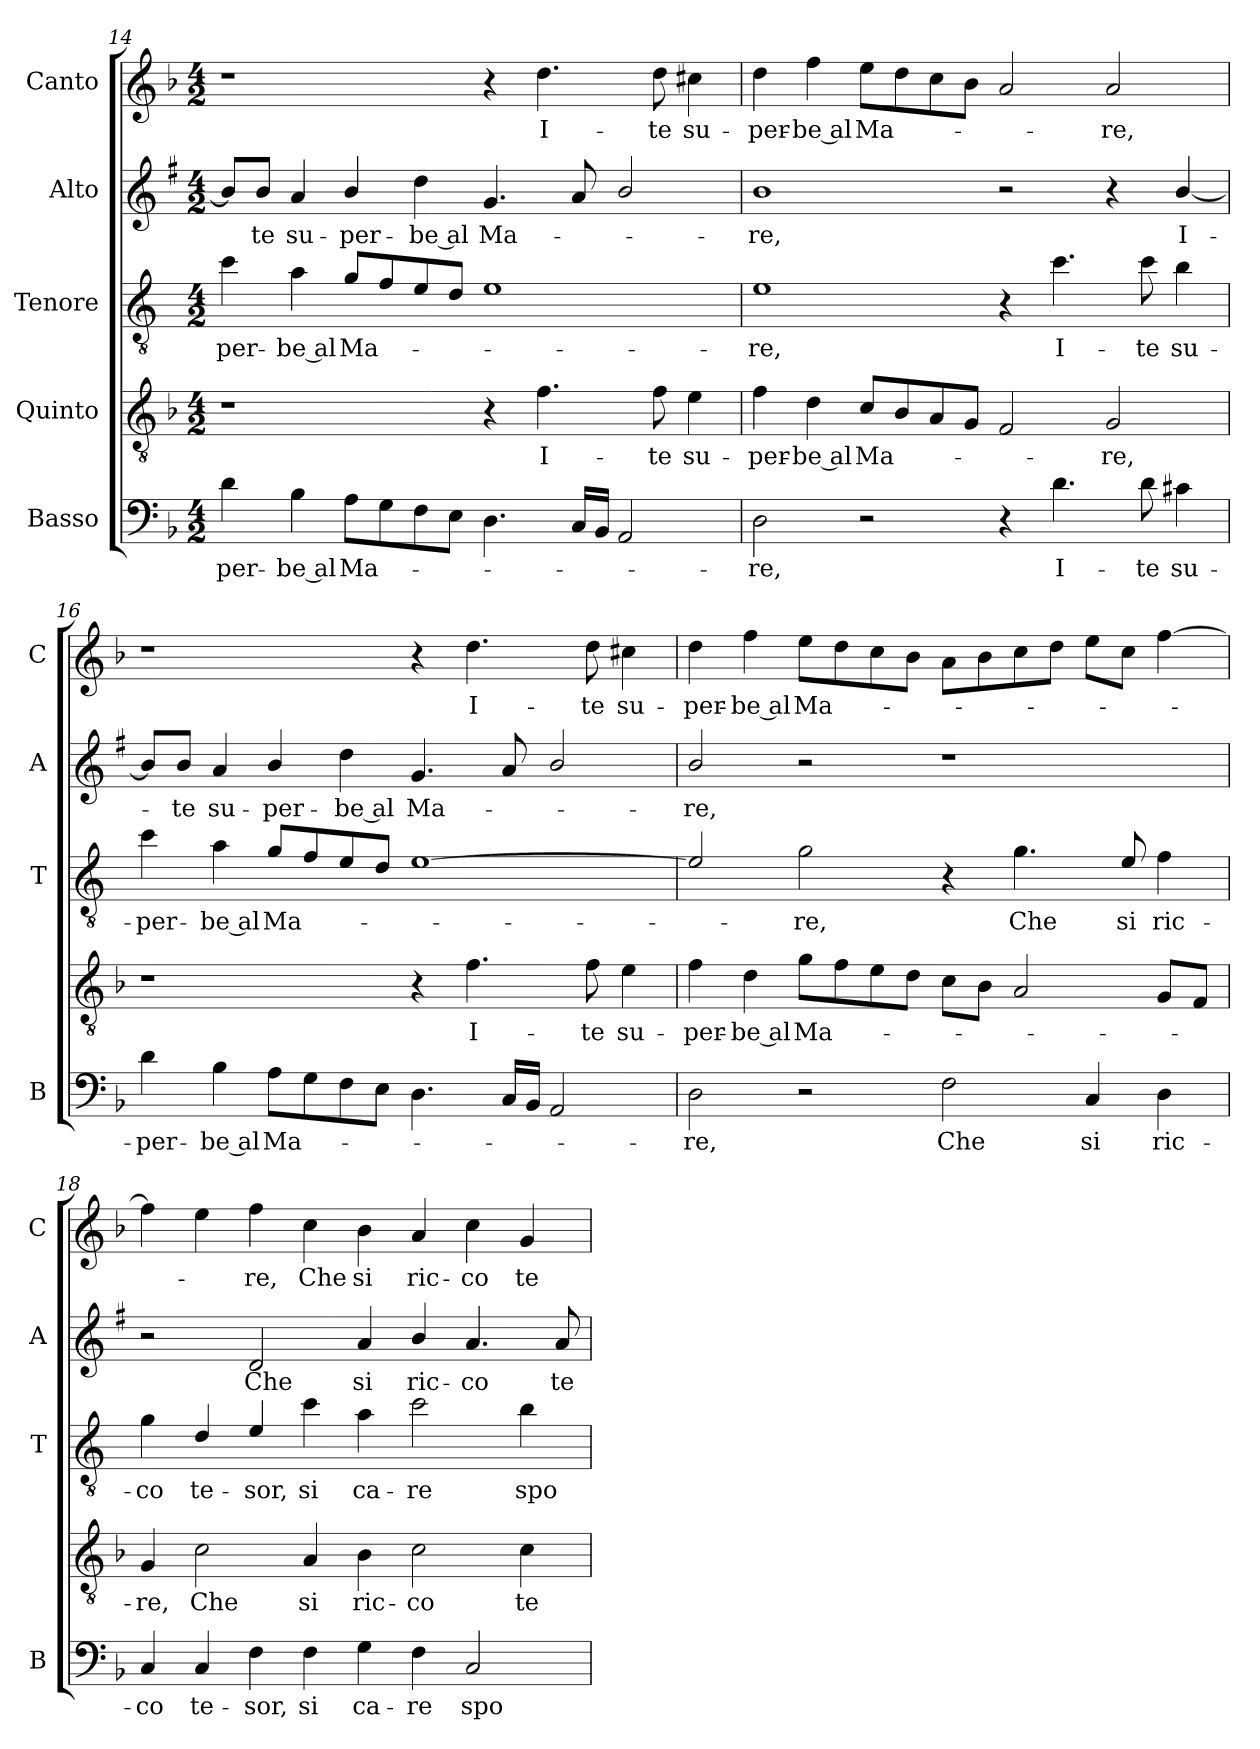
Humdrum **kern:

**kern	**text	**kern	**text	**kern	**text	**kern	**text	**kern	**text
*part5	*part5	*part4	*part4	*part3	*part3	*part2	*part2	*part1	*part1
*staff5	*staff5	*staff4	*staff4	*staff3	*staff3	*staff2	*staff2	*staff1	*staff1
*I"Basso	*	*I"Quinto	*	*I"Tenore	*	*I"Alto	*	*I"Canto	*
*I'B	*	*	*	*I'T	*	*I'A	*	*I'C	*
!!LO:LB:g=z
*clefF4	*	*clefGv2	*	*clefGv2	*	*clefG2	*	*clefG2	*
*	*	*	*	*ITrd4c7	*	*ITrd1c2	*	*	*
*k[b-]	*	*k[b-]	*	*k[b-]	*	*k[b-]	*	*k[b-]	*
*F:	*	*F:	*	*F:	*	*F:	*	*F:	*
*M4/2	*	*M4/2	*	*M4/2	*	*M4/2	*	*M4/2	*
=14	=14	=14	=14	=14	=14	=14	=14	=14	=14
!	!LO:LY:b	!	!	!	!LO:LY:b	!	!	!	!
4d\	-per-	1r	.	4f\	-per-	8a/L]	.	1r	.
!	!	!	!	!	!	!	!LO:LY:b	!	!
.	.	.	.	.	.	8a/J	-te	.	.
!	!LO:LY:b	!	!	!	!LO:LY:b	!	!LO:LY:b	!	!
4B-\	-be al	.	.	4d\	-be al	4g/	su-	.	.
!	!LO:LY:b	!	!	!	!LO:LY:b	!	!LO:LY:b	!	!
8A\L	Ma-	.	.	8c/L	Ma-	4a/	-per-	.	.
8G\	.	.	.	8B-/	.	.	.	.	.
!	!	!	!	!	!	!	!LO:LY:b	!	!
8F\	.	.	.	8A/	.	4cc\	-be al	.	.
8E\J	.	.	.	8G/J	.	.	.	.	.
!	!	!	!	!	!	!	!LO:LY:b	!	!
4.D\	.	4r	.	1A	.	4.f/	Ma-	4r	.
!	!	!	!LO:LY:b	!	!	!	!	!	!LO:LY:b
.	.	4.f\	I-	.	.	.	.	4.dd\	I-
16C/LL	.	.	.	.	.	8g/	.	.	.
16BB-/JJ	.	.	.	.	.	.	.	.	.
2AA/	.	.	.	.	.	2a/	.	.	.
!	!	!	!LO:LY:b	!	!	!	!	!	!LO:LY:b
.	.	8f\	-te	.	.	.	.	8dd\	-te
!	!	!	!LO:LY:b	!	!	!	!	!	!LO:LY:b
.	.	4e\	su-	.	.	.	.	4cc#X\	su-
=15	=15	=15	=15	=15	=15	=15	=15	=15	=15
!	!LO:LY:b	!	!LO:LY:b	!	!LO:LY:b	!	!LO:LY:b	!	!LO:LY:b
2D\	-re,	4f\	-per-	1A	-re,	1a	-re,	4dd\	-per-
!	!	!	!LO:LY:b	!	!	!	!	!	!LO:LY:b
.	.	4d\	-be al	.	.	.	.	4ff\	-be al
!	!	!	!LO:LY:b	!	!	!	!	!	!LO:LY:b
2r	.	8c/L	Ma-	.	.	.	.	8ee\L	Ma-
.	.	8B-/	.	.	.	.	.	8dd\	.
.	.	8A/	.	.	.	.	.	8cc\	.
.	.	8G/J	.	.	.	.	.	8b-\J	.
4r	.	2F/	.	4r	.	2r	.	2a/	.
!	!LO:LY:b	!	!	!	!LO:LY:b	!	!	!	!
4.d\	I-	.	.	4.f\	I-	.	.	.	.
!	!	!	!LO:LY:b	!	!	!	!	!	!LO:LY:b
.	.	2G/	-re,	.	.	4r	.	2a/	-re,
!	!LO:LY:b	!	!	!	!LO:LY:b	!	!	!	!
8d\	-te	.	.	8f\	-te	.	.	.	.
!	!LO:LY:b	!	!	!	!LO:LY:b	!	!LO:LY:b	!	!
4c#X\	su-	.	.	4e\	su-	[4a/	I-	.	.
=16	=16	=16	=16	=16	=16	=16	=16	=16	=16
!	!LO:LY:b	!	!	!	!LO:LY:b	!	!	!	!
4d\	-per-	1r	.	4f\	-per-	8a/L]	.	1r	.
!	!	!	!	!	!	!	!LO:LY:b	!	!
.	.	.	.	.	.	8a/J	-te	.	.
!	!LO:LY:b	!	!	!	!LO:LY:b	!	!LO:LY:b	!	!
4B-\	-be al	.	.	4d\	-be al	4g/	su-	.	.
!	!LO:LY:b	!	!	!	!LO:LY:b	!	!LO:LY:b	!	!
8A\L	Ma-	.	.	8c/L	Ma-	4a/	-per-	.	.
8G\	.	.	.	8B-/	.	.	.	.	.
!	!	!	!	!	!	!	!LO:LY:b	!	!
8F\	.	.	.	8A/	.	4cc\	-be al	.	.
8E\J	.	.	.	8G/J	.	.	.	.	.
!	!	!	!	!	!	!	!LO:LY:b	!	!
4.D\	.	4r	.	[1A	.	4.f/	Ma-	4r	.
!	!	!	!LO:LY:b	!	!	!	!	!	!LO:LY:b
.	.	4.f\	I-	.	.	.	.	4.dd\	I-
16C/LL	.	.	.	.	.	8g/	.	.	.
16BB-/JJ	.	.	.	.	.	.	.	.	.
2AA/	.	.	.	.	.	2a/	.	.	.
!	!	!	!LO:LY:b	!	!	!	!	!	!LO:LY:b
.	.	8f\	-te	.	.	.	.	8dd\	-te
!	!	!	!LO:LY:b	!	!	!	!	!	!LO:LY:b
.	.	4e\	su-	.	.	.	.	4cc#X\	su-
!!LO:PB:g=z
=17	=17	=17	=17	=17	=17	=17	=17	=17	=17
!	!LO:LY:b	!	!LO:LY:b	!	!	!	!LO:LY:b	!	!LO:LY:b
2D\	-re,	4f\	-per-	2A/]	.	2a/	-re,	4dd\	-per-
!	!	!	!LO:LY:b	!	!	!	!	!	!LO:LY:b
.	.	4d\	-be al	.	.	.	.	4ff\	-be al
!	!	!	!LO:LY:b	!	!LO:LY:b	!	!	!	!LO:LY:b
2r	.	8g\L	Ma-	2c\	-re,	2r	.	8ee\L	Ma-
.	.	8f\	.	.	.	.	.	8dd\	.
.	.	8e\	.	.	.	.	.	8cc\	.
.	.	8d\J	.	.	.	.	.	8b-\J	.
!	!LO:LY:b	!	!	!	!	!	!	!	!
2F\	Che	8c\L	.	4r	.	1r	.	8a\L	.
.	.	8B-\J	.	.	.	.	.	8b-\	.
!	!	!	!	!	!LO:LY:b	!	!	!	!
.	.	2A/	.	4.c\	Che	.	.	8cc\	.
.	.	.	.	.	.	.	.	8dd\J	.
!	!LO:LY:b	!	!	!	!	!	!	!	!
4C/	si	.	.	.	.	.	.	8ee\L	.
!	!	!	!	!	!LO:LY:b	!	!	!	!
.	.	.	.	8A/	si	.	.	8cc\J	.
!	!LO:LY:b	!	!	!	!LO:LY:b	!	!	!	!
4D\	ric-	8G/L	.	4B-\	ric-	.	.	[4ff\	.
.	.	8F/J	.	.	.	.	.	.	.
=18	=18	=18	=18	=18	=18	=18	=18	=18	=18
!	!LO:LY:b	!	!LO:LY:b	!	!LO:LY:b	!	!	!	!
4C/	-co	4G/	-re,	4c\	-co	2r	.	4ff\]	.
!	!LO:LY:b	!	!LO:LY:b	!	!LO:LY:b	!	!	!	!
4C/	te-	2c\	Che	4G/	te-	.	.	4ee\	.
!	!LO:LY:b	!	!	!	!LO:LY:b	!	!LO:LY:b	!	!LO:LY:b
4F\	-sor,	.	.	4A/	-sor,	2c/	Che	4ff\	-re,
!	!LO:LY:b	!	!LO:LY:b	!	!LO:LY:b	!	!	!	!LO:LY:b
4F\	si	4A/	si	4f\	si	.	.	4cc\	Che
!	!LO:LY:b	!	!LO:LY:b	!	!LO:LY:b	!	!LO:LY:b	!	!LO:LY:b
4G\	ca-	4B-\	ric-	4d\	ca-	4g/	si	4b-\	si
!	!LO:LY:b	!	!LO:LY:b	!	!LO:LY:b	!	!LO:LY:b	!	!LO:LY:b
4F\	-re	2c\	-co	2f\	-re	4a/	ric-	4a/	ric-
!	!LO:LY:b	!	!	!	!	!	!LO:LY:b	!	!LO:LY:b
2C/	spo-	.	.	.	.	4.g/	-co	4cc\	-co
!	!	!	!LO:LY:b	!	!LO:LY:b	!	!	!	!LO:LY:b
.	.	4c\	te-	4e\	spo-	.	.	4g/	te-
!	!	!	!	!	!	!	!LO:LY:b	!	!
.	.	.	.	.	.	8g/	te-	.	.
=	=	=	=	=	=	=	=	=	=
*-	*-	*-	*-	*-	*-	*-	*-	*-	*-
